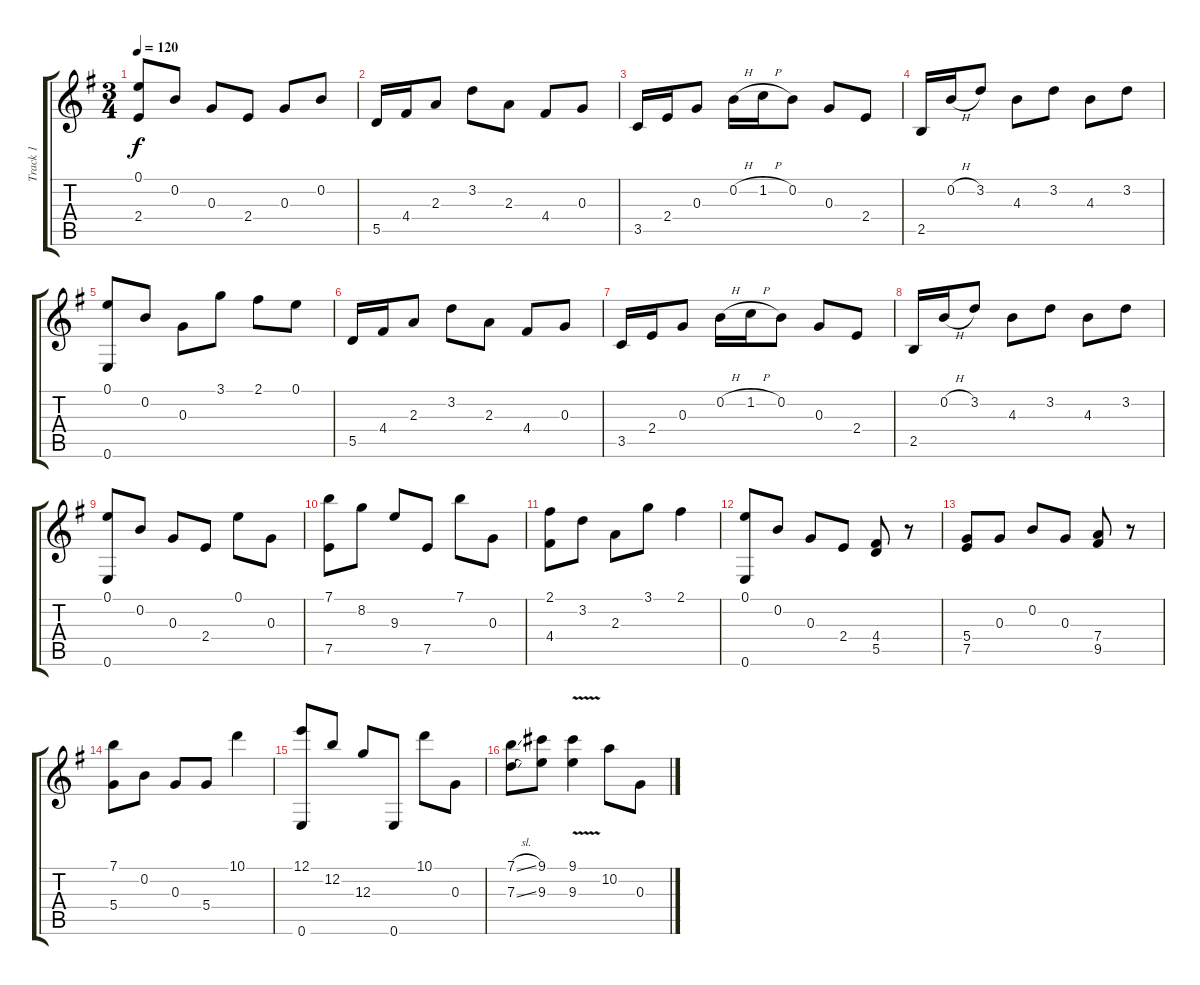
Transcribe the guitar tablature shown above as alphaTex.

\track ("Track 1" "Track 1") {instrument acousticguitarsteel}
\staff {score tabs}
\tuning (E4 B3 G3 D3 A2 E2) {hide}
\ts (3 4)
\tempo 120
\clef g2
\ks eminor
(0.1 2.4).8{dy f instrument acousticguitarsteel} 0.2.8 0.3.8 2.4.8 0.3.8 0.2.8 |
5.5.16 4.4.16 2.3.8 3.2.8 2.3.8 4.4.8 0.3.8 |
3.5.16 2.4.16 0.3.8 0.2{h}.16 1.2{h}.16 0.2.8 0.3.8 2.4.8 |
2.5.16 0.2{h}.16 3.2.8 4.3.8 3.2.8 4.3.8 3.2.8 |
(0.1 0.6).8 0.2.8 0.3.8 3.1.8 2.1.8 0.1.8 |
5.5.16 4.4.16 2.3.8 3.2.8 2.3.8 4.4.8 0.3.8 |
3.5.16 2.4.16 0.3.8 0.2{h}.16 1.2{h}.16 0.2.8 0.3.8 2.4.8 |
2.5.16 0.2{h}.16 3.2.8 4.3.8 3.2.8 4.3.8 3.2.8 |
(0.1 0.6).8 0.2.8 0.3.8 2.4.8 0.1.8 0.3.8 |
(7.1 7.5).8 8.2.8 9.3.8 7.5.8 7.1.8 0.3.8 |
(2.1 4.4).8 3.2.8 2.3.8 3.1.8 2.1.4 |
(0.1 0.6).8 0.2.8 0.3.8 2.4.8 (4.4 5.5).8 r.8 |
(5.4 7.5).8 0.3.8 0.2.8 0.3.8 (7.4 9.5).8 r.8 |
(7.1 5.4).8 0.2.8 0.3.8 5.4.8 10.1.4 |
(12.1 0.6).8 12.2.8 12.3.8 0.6.8 10.1.8 0.3.8 |
(7.1{sl} 7.3{sl}).8 (9.1 9.3).8 (9.1 9.3{v}).4 10.2.8 0.3.8
